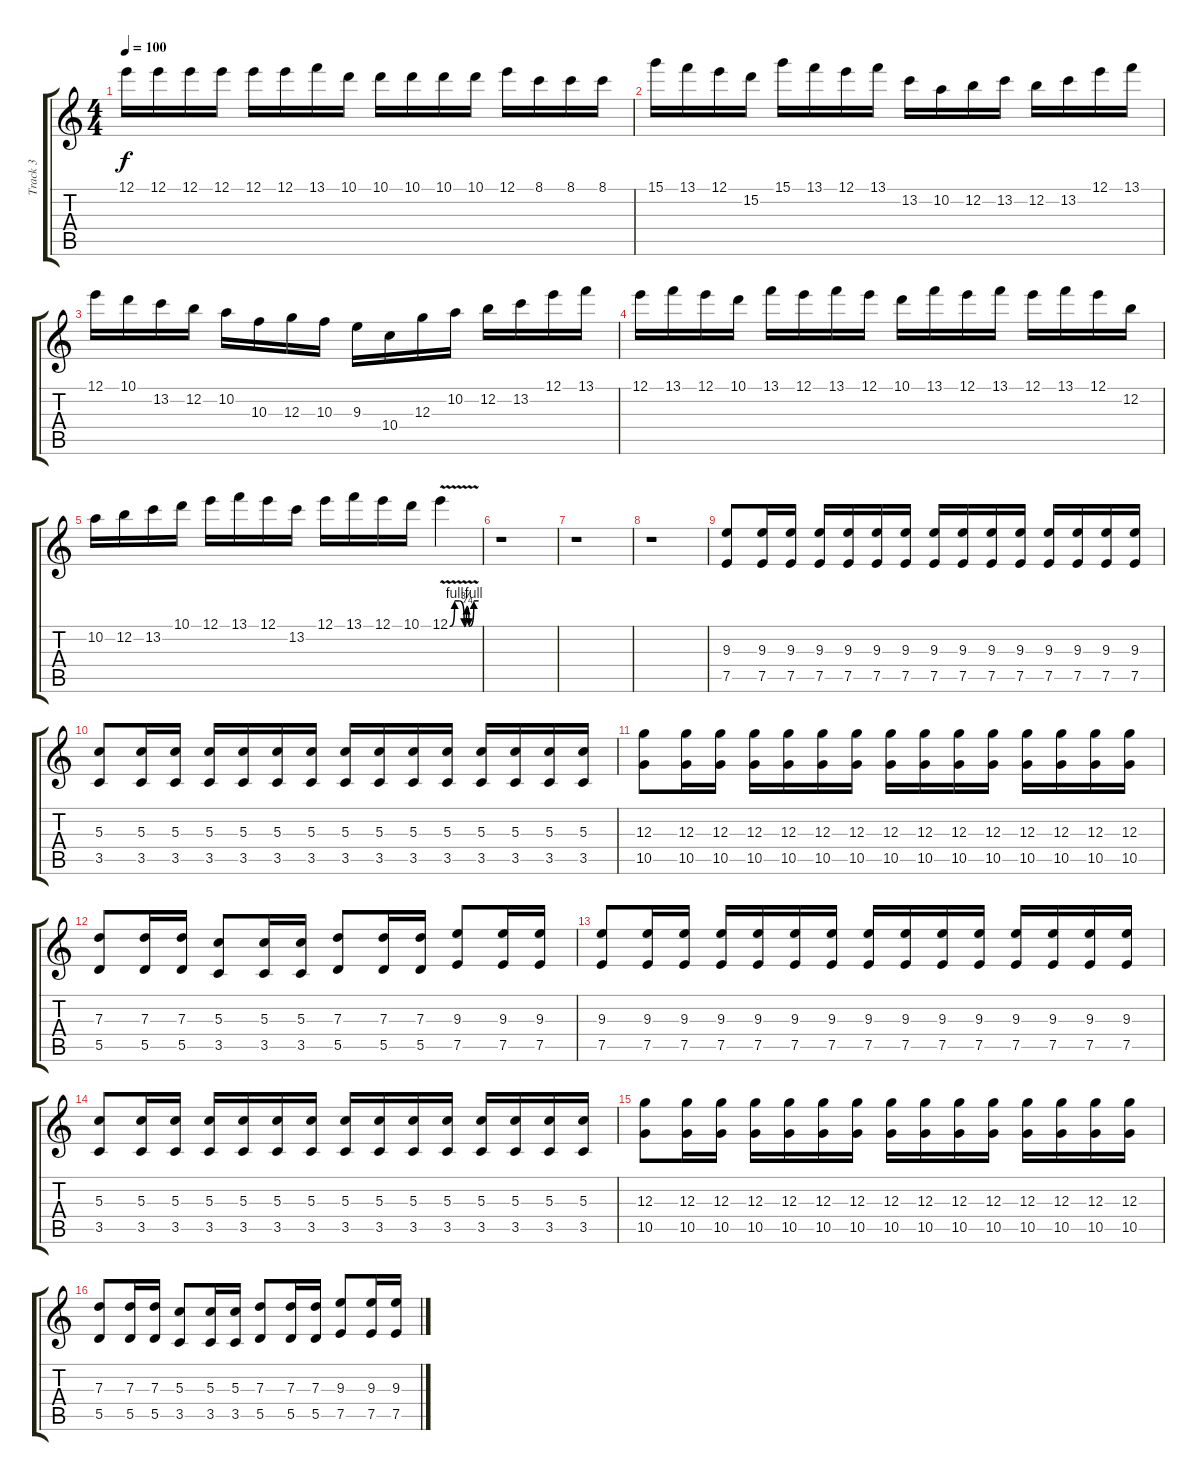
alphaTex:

\track ("Track 3" "Track 3") {instrument distortionguitar}
\staff {score tabs}
\tuning (E4 B3 G3 D3 A2 E2) {hide}
\ts (4 4)
\tempo 100
\clef g2
\ks c
12.1.16{dy f} 12.1.16 12.1.16 12.1.16 12.1.16 12.1.16 13.1.16 10.1.16 10.1.16 10.1.16 10.1.16 10.1.16 12.1.16 8.1.16 8.1.16 8.1.16 |
15.1.16 13.1.16 12.1.16 15.2.16 15.1.16 13.1.16 12.1.16 13.1.16 13.2.16 10.2.16 12.2.16 13.2.16 12.2.16 13.2.16 12.1.16 13.1.16 |
12.1.16 10.1.16 13.2.16 12.2.16 10.2.16 10.3.16 12.3.16 10.3.16 9.3.16 10.4.16 12.3.16 10.2.16 12.2.16 13.2.16 12.1.16 13.1.16 |
12.1.16 13.1.16 12.1.16 10.1.16 13.1.16 12.1.16 13.1.16 12.1.16 10.1.16 13.1.16 12.1.16 13.1.16 12.1.16 13.1.16 12.1.16 12.2.16 |
10.2.16 12.2.16 13.2.16 10.1.16 12.1.16 13.1.16 12.1.16 13.2.16 12.1.16 13.1.16 12.1.16 10.1.16 12.1{be (custom 0 0 10 4 20 4 30 0 35 3 40 0 50 4 60 4) v}.4 |
r.1 |
r.1 |
r.1 |
(9.3 7.5).8 (9.3 7.5).16 (9.3 7.5).16 (9.3 7.5).16 (9.3 7.5).16 (9.3 7.5).16 (9.3 7.5).16 (9.3 7.5).16 (9.3 7.5).16 (9.3 7.5).16 (9.3 7.5).16 (9.3 7.5).16 (9.3 7.5).16 (9.3 7.5).16 (9.3 7.5).16 |
(5.3 3.5).8 (5.3 3.5).16 (5.3 3.5).16 (5.3 3.5).16 (5.3 3.5).16 (5.3 3.5).16 (5.3 3.5).16 (5.3 3.5).16 (5.3 3.5).16 (5.3 3.5).16 (5.3 3.5).16 (5.3 3.5).16 (5.3 3.5).16 (5.3 3.5).16 (5.3 3.5).16 |
(12.3 10.5).8 (12.3 10.5).16 (12.3 10.5).16 (12.3 10.5).16 (12.3 10.5).16 (12.3 10.5).16 (12.3 10.5).16 (12.3 10.5).16 (12.3 10.5).16 (12.3 10.5).16 (12.3 10.5).16 (12.3 10.5).16 (12.3 10.5).16 (12.3 10.5).16 (12.3 10.5).16 |
(7.3 5.5).8 (7.3 5.5).16 (7.3 5.5).16 (5.3 3.5).8 (5.3 3.5).16 (5.3 3.5).16 (7.3 5.5).8 (7.3 5.5).16 (7.3 5.5).16 (9.3 7.5).8 (9.3 7.5).16 (9.3 7.5).16 |
(9.3 7.5).8 (9.3 7.5).16 (9.3 7.5).16 (9.3 7.5).16 (9.3 7.5).16 (9.3 7.5).16 (9.3 7.5).16 (9.3 7.5).16 (9.3 7.5).16 (9.3 7.5).16 (9.3 7.5).16 (9.3 7.5).16 (9.3 7.5).16 (9.3 7.5).16 (9.3 7.5).16 |
(5.3 3.5).8 (5.3 3.5).16 (5.3 3.5).16 (5.3 3.5).16 (5.3 3.5).16 (5.3 3.5).16 (5.3 3.5).16 (5.3 3.5).16 (5.3 3.5).16 (5.3 3.5).16 (5.3 3.5).16 (5.3 3.5).16 (5.3 3.5).16 (5.3 3.5).16 (5.3 3.5).16 |
(12.3 10.5).8 (12.3 10.5).16 (12.3 10.5).16 (12.3 10.5).16 (12.3 10.5).16 (12.3 10.5).16 (12.3 10.5).16 (12.3 10.5).16 (12.3 10.5).16 (12.3 10.5).16 (12.3 10.5).16 (12.3 10.5).16 (12.3 10.5).16 (12.3 10.5).16 (12.3 10.5).16 |
(7.3 5.5).8 (7.3 5.5).16 (7.3 5.5).16 (5.3 3.5).8 (5.3 3.5).16 (5.3 3.5).16 (7.3 5.5).8 (7.3 5.5).16 (7.3 5.5).16 (9.3 7.5).8 (9.3 7.5).16 (9.3 7.5).16
